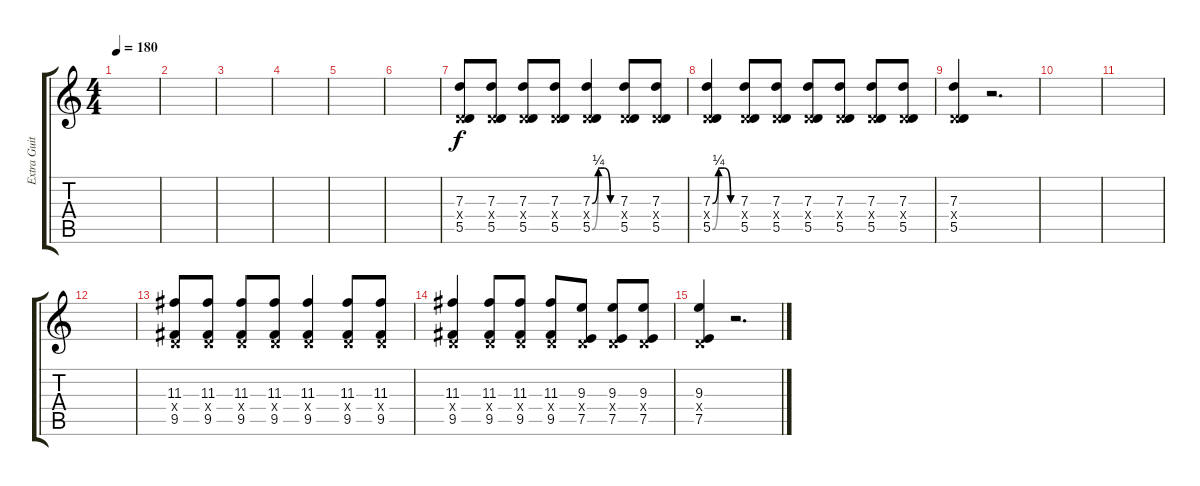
\track ("Extra Guitar" "Extra Guit") {instrument distortionguitar}
\staff {score tabs}
\tuning (E4 B3 G3 D3 A2 E2) {hide}
\ts (4 4)
\tempo 180
\clef g2
\ks c
|
|
|
|
|
|
(7.3 0.4{x} 5.5).8 (7.3 0.4{x} 5.5).8 (7.3 0.4{x} 5.5).8 (7.3 0.4{x} 5.5).8 (7.3{be (custom 0 0 15 1 30 1 45 0 60 0)} 0.4{x} 5.5{be (custom 0 0 15 1 30 1 45 0 60 0)}).4 (7.3 0.4{x} 5.5).8 (7.3 0.4{x} 5.5).8 |
(7.3{be (custom 0 0 15 1 30 1 45 0 60 0)} 0.4{x} 5.5{be (custom 0 0 15 1 30 1 45 0 60 0)}).4 (7.3 0.4{x} 5.5).8 (7.3 0.4{x} 5.5).8 (7.3 0.4{x} 5.5).8 (7.3 0.4{x} 5.5).8 (7.3 0.4{x} 5.5).8 (7.3 0.4{x} 5.5).8 |
(7.3 0.4{x} 5.5).4 r.2{d} |
|
|
|
(11.3 0.4{x} 9.5).8 (11.3 0.4{x} 9.5).8 (11.3 0.4{x} 9.5).8 (11.3 0.4{x} 9.5).8 (11.3 0.4{x} 9.5).4 (11.3 0.4{x} 9.5).8 (11.3 0.4{x} 9.5).8 |
(11.3 0.4{x} 9.5).4 (11.3 0.4{x} 9.5).8 (11.3 0.4{x} 9.5).8 (11.3 0.4{x} 9.5).8 (9.3 0.4{x} 7.5).8 (9.3 0.4{x} 7.5).8 (9.3 0.4{x} 7.5).8 |
(9.3 0.4{x} 7.5).4 r.2{d}
